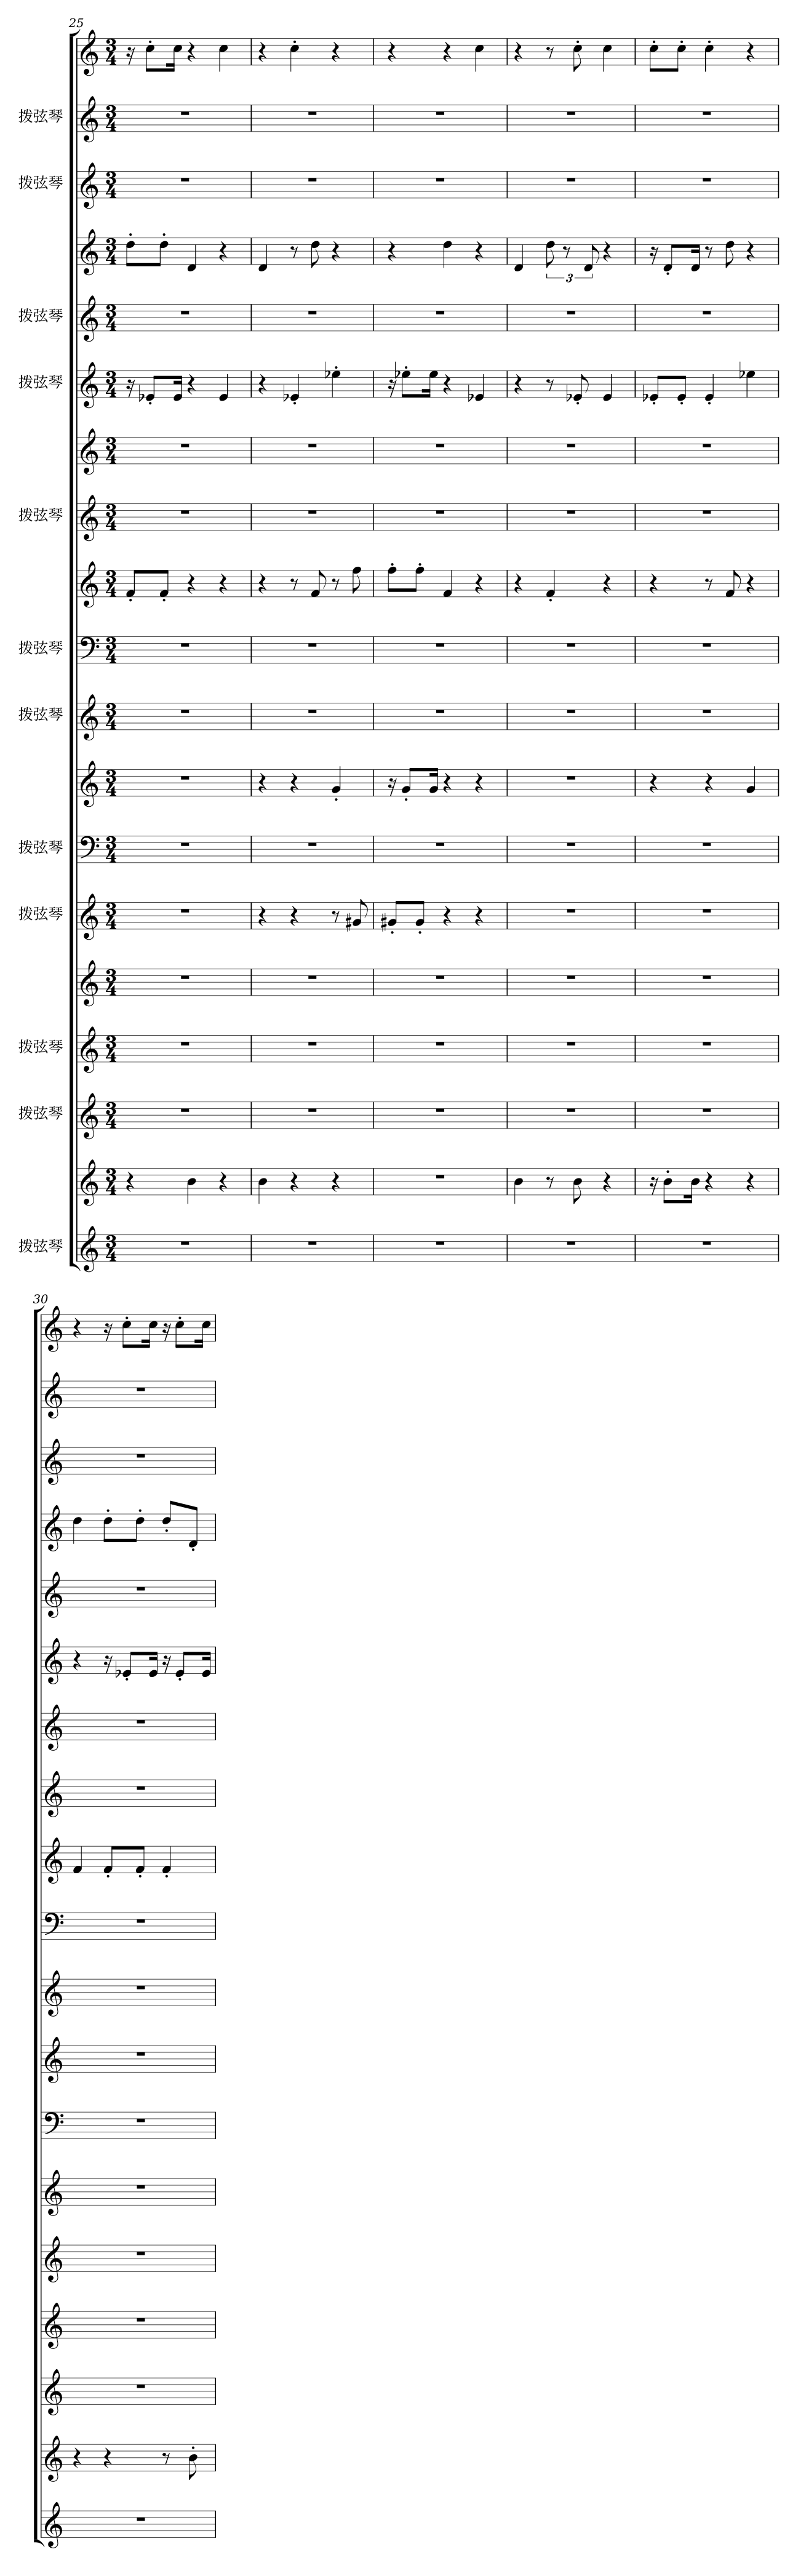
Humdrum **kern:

**kern	**kern	**kern	**kern	**kern	**kern	**kern	**kern	**kern	**kern	**kern	**kern	**kern	**kern	**kern	**kern	**kern	**kern	**kern
*part12	*part12	*part11	*part10	*part10	*part9	*part8	*part8	*part7	*part6	*part6	*part5	*part5	*part4	*part3	*part3	*part2	*part1	*part1
*staff19	*staff18	*staff17	*staff16	*staff15	*staff14	*staff13	*staff12	*staff11	*staff10	*staff9	*staff8	*staff7	*staff6	*staff5	*staff4	*staff3	*staff2	*staff1
*I"拨弦琴	*	*I"拨弦琴	*I"拨弦琴	*	*I"拨弦琴	*I"拨弦琴	*	*I"拨弦琴	*I"拨弦琴	*	*I"拨弦琴	*	*I"拨弦琴	*I"拨弦琴	*	*I"拨弦琴	*I"拨弦琴	*
*clefG2	*clefG2	*clefG2	*clefG2	*clefG2	*clefG2	*clefF4	*clefG2	*clefG2	*clefF4	*clefG2	*clefG2	*clefG2	*clefG2	*clefG2	*clefG2	*clefG2	*clefG2	*clefG2
*k[]	*k[]	*k[]	*k[]	*k[]	*k[]	*k[]	*k[]	*k[]	*k[]	*k[]	*k[]	*k[]	*k[]	*k[]	*k[]	*k[]	*k[]	*k[]
*M3/4	*M3/4	*M3/4	*M3/4	*M3/4	*M3/4	*M3/4	*M3/4	*M3/4	*M3/4	*M3/4	*M3/4	*M3/4	*M3/4	*M3/4	*M3/4	*M3/4	*M3/4	*M3/4
=25	=25	=25	=25	=25	=25	=25	=25	=25	=25	=25	=25	=25	=25	=25	=25	=25	=25	=25
2.r	4r	2.r	2.r	2.r	2.r	2.r	2.r	2.r	2.r	8f'/L	2.r	2.r	16r	2.r	8dd'\L	2.r	2.r	16r
.	.	.	.	.	.	.	.	.	.	.	.	.	8e-X'/L	.	.	.	.	8cc'\L
.	.	.	.	.	.	.	.	.	.	8f'/J	.	.	.	.	8dd'\J	.	.	.
.	.	.	.	.	.	.	.	.	.	.	.	.	16e-/Jk	.	.	.	.	16cc\Jk
.	4b\	.	.	.	.	.	.	.	.	4r	.	.	4r	.	4d/	.	.	4r
.	4r	.	.	.	.	.	.	.	.	4r	.	.	4e-/	.	4r	.	.	4cc\
=26	=26	=26	=26	=26	=26	=26	=26	=26	=26	=26	=26	=26	=26	=26	=26	=26	=26	=26
2.r	4b\	2.r	2.r	2.r	4r	2.r	4r	2.r	2.r	4r	2.r	2.r	4r	2.r	4d/	2.r	2.r	4r
.	4r	.	.	.	4r	.	4r	.	.	8r	.	.	4e-X'/	.	8r	.	.	4cc'\
.	.	.	.	.	.	.	.	.	.	8f/	.	.	.	.	8dd\	.	.	.
.	4r	.	.	.	8r	.	4g'/	.	.	8r	.	.	4ee-X'\	.	4r	.	.	4r
.	.	.	.	.	8g#X/	.	.	.	.	8ff\	.	.	.	.	.	.	.	.
!!LO:PB:g=z
=27	=27	=27	=27	=27	=27	=27	=27	=27	=27	=27	=27	=27	=27	=27	=27	=27	=27	=27
2.r	2.r	2.r	2.r	2.r	8g#X'/L	2.r	16r	2.r	2.r	8ff'\L	2.r	2.r	16r	2.r	4r	2.r	2.r	4r
.	.	.	.	.	.	.	8g'/L	.	.	.	.	.	8ee-X'\L	.	.	.	.	.
.	.	.	.	.	8g#'/J	.	.	.	.	8ff'\J	.	.	.	.	.	.	.	.
.	.	.	.	.	.	.	16g/Jk	.	.	.	.	.	16ee-\Jk	.	.	.	.	.
.	.	.	.	.	4r	.	4r	.	.	4f/	.	.	4r	.	4dd\	.	.	4r
.	.	.	.	.	4r	.	4r	.	.	4r	.	.	4e-X/	.	4r	.	.	4cc\
=28	=28	=28	=28	=28	=28	=28	=28	=28	=28	=28	=28	=28	=28	=28	=28	=28	=28	=28
2.r	4b\	2.r	2.r	2.r	2.r	2.r	2.r	2.r	2.r	4r	2.r	2.r	4r	2.r	4d/	2.r	2.r	4r
.	8r	.	.	.	.	.	.	.	.	4f'/	.	.	8r	.	12dd\	.	.	8r
.	.	.	.	.	.	.	.	.	.	.	.	.	.	.	12r	.	.	.
.	8b\	.	.	.	.	.	.	.	.	.	.	.	8e-X'/	.	.	.	.	8cc'\
.	.	.	.	.	.	.	.	.	.	.	.	.	.	.	12d/	.	.	.
.	4r	.	.	.	.	.	.	.	.	4r	.	.	4e-/	.	4r	.	.	4cc\
=29	=29	=29	=29	=29	=29	=29	=29	=29	=29	=29	=29	=29	=29	=29	=29	=29	=29	=29
2.r	16r	2.r	2.r	2.r	2.r	2.r	4r	2.r	2.r	4r	2.r	2.r	8e-X'/L	2.r	16r	2.r	2.r	8cc'\L
.	8b'\L	.	.	.	.	.	.	.	.	.	.	.	.	.	8d'/L	.	.	.
.	.	.	.	.	.	.	.	.	.	.	.	.	8e-'/J	.	.	.	.	8cc'\J
.	16b\Jk	.	.	.	.	.	.	.	.	.	.	.	.	.	16d/Jk	.	.	.
.	4r	.	.	.	.	.	4r	.	.	8r	.	.	4e-'/	.	8r	.	.	4cc'\
.	.	.	.	.	.	.	.	.	.	8f/	.	.	.	.	8dd\	.	.	.
.	4r	.	.	.	.	.	4g/	.	.	4r	.	.	4ee-X\	.	4r	.	.	4r
=30	=30	=30	=30	=30	=30	=30	=30	=30	=30	=30	=30	=30	=30	=30	=30	=30	=30	=30
2.r	4r	2.r	2.r	2.r	2.r	2.r	2.r	2.r	2.r	4f/	2.r	2.r	4r	2.r	4dd\	2.r	2.r	4r
.	4r	.	.	.	.	.	.	.	.	8f'/L	.	.	16r	.	8dd'\L	.	.	16r
.	.	.	.	.	.	.	.	.	.	.	.	.	8e-X'/L	.	.	.	.	8cc'\L
.	.	.	.	.	.	.	.	.	.	8f'/J	.	.	.	.	8dd'\J	.	.	.
.	.	.	.	.	.	.	.	.	.	.	.	.	16e-/Jk	.	.	.	.	16cc\Jk
.	8r	.	.	.	.	.	.	.	.	4f'/	.	.	16r	.	8dd'/L	.	.	16r
.	.	.	.	.	.	.	.	.	.	.	.	.	8e-'/L	.	.	.	.	8cc'\L
.	8b'\	.	.	.	.	.	.	.	.	.	.	.	.	.	8d'/J	.	.	.
.	.	.	.	.	.	.	.	.	.	.	.	.	16e-/Jk	.	.	.	.	16cc\Jk
=	=	=	=	=	=	=	=	=	=	=	=	=	=	=	=	=	=	=
*-	*-	*-	*-	*-	*-	*-	*-	*-	*-	*-	*-	*-	*-	*-	*-	*-	*-	*-
